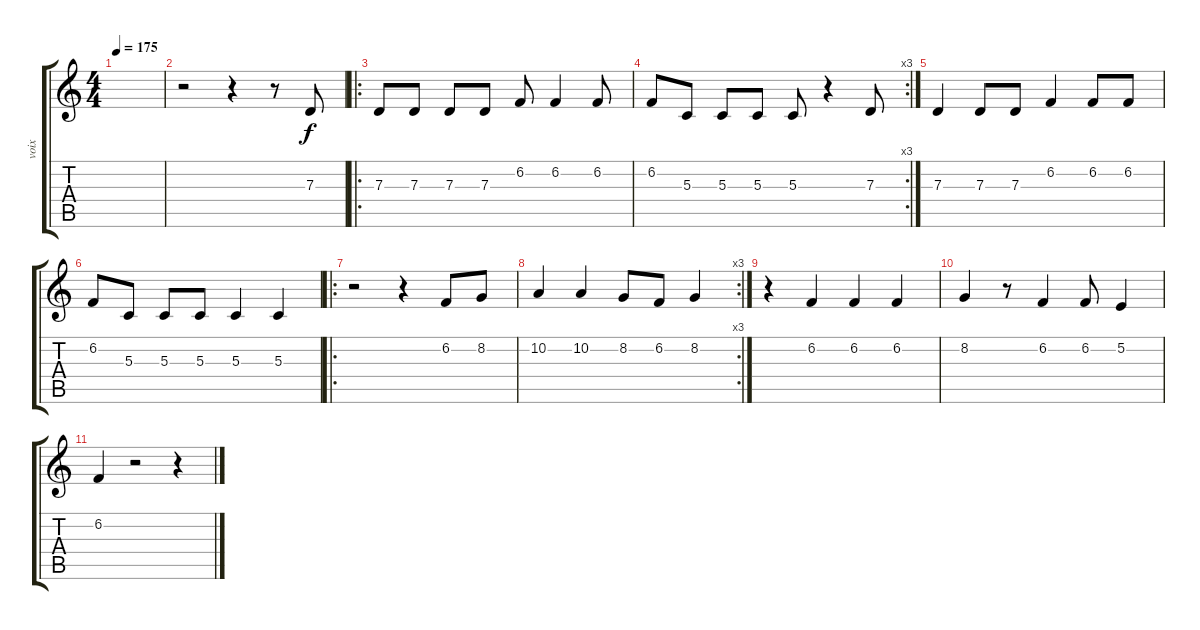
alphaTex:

\track ("voix" "voix") {instrument lead8bassandlead}
\staff {score tabs}
\tuning (E4 B3 G3 D3 A2 E2) {hide}
\ts (4 4)
\tempo 175
\clef g2
\ks c
|
r.2 r.4 r.8 7.3.8 |
\ro
7.3.8 7.3.8 7.3.8 7.3.8 6.2.8 6.2.4 6.2.8 |
\rc 3
6.2.8 5.3.8 5.3.8 5.3.8 5.3.8 r.4 7.3.8 |
7.3.4 7.3.8 7.3.8 6.2.4 6.2.8 6.2.8 |
6.2.8 5.3.8 5.3.8 5.3.8 5.3.4 5.3.4 |
\ro
r.2 r.4 6.2.8 8.2.8 |
\rc 3
10.2.4 10.2.4 8.2.8 6.2.8 8.2.4 |
r.4 6.2.4 6.2.4 6.2.4 |
8.2.4 r.8 6.2.4 6.2.8 5.2.4 |
6.2.4 r.2 r.4
